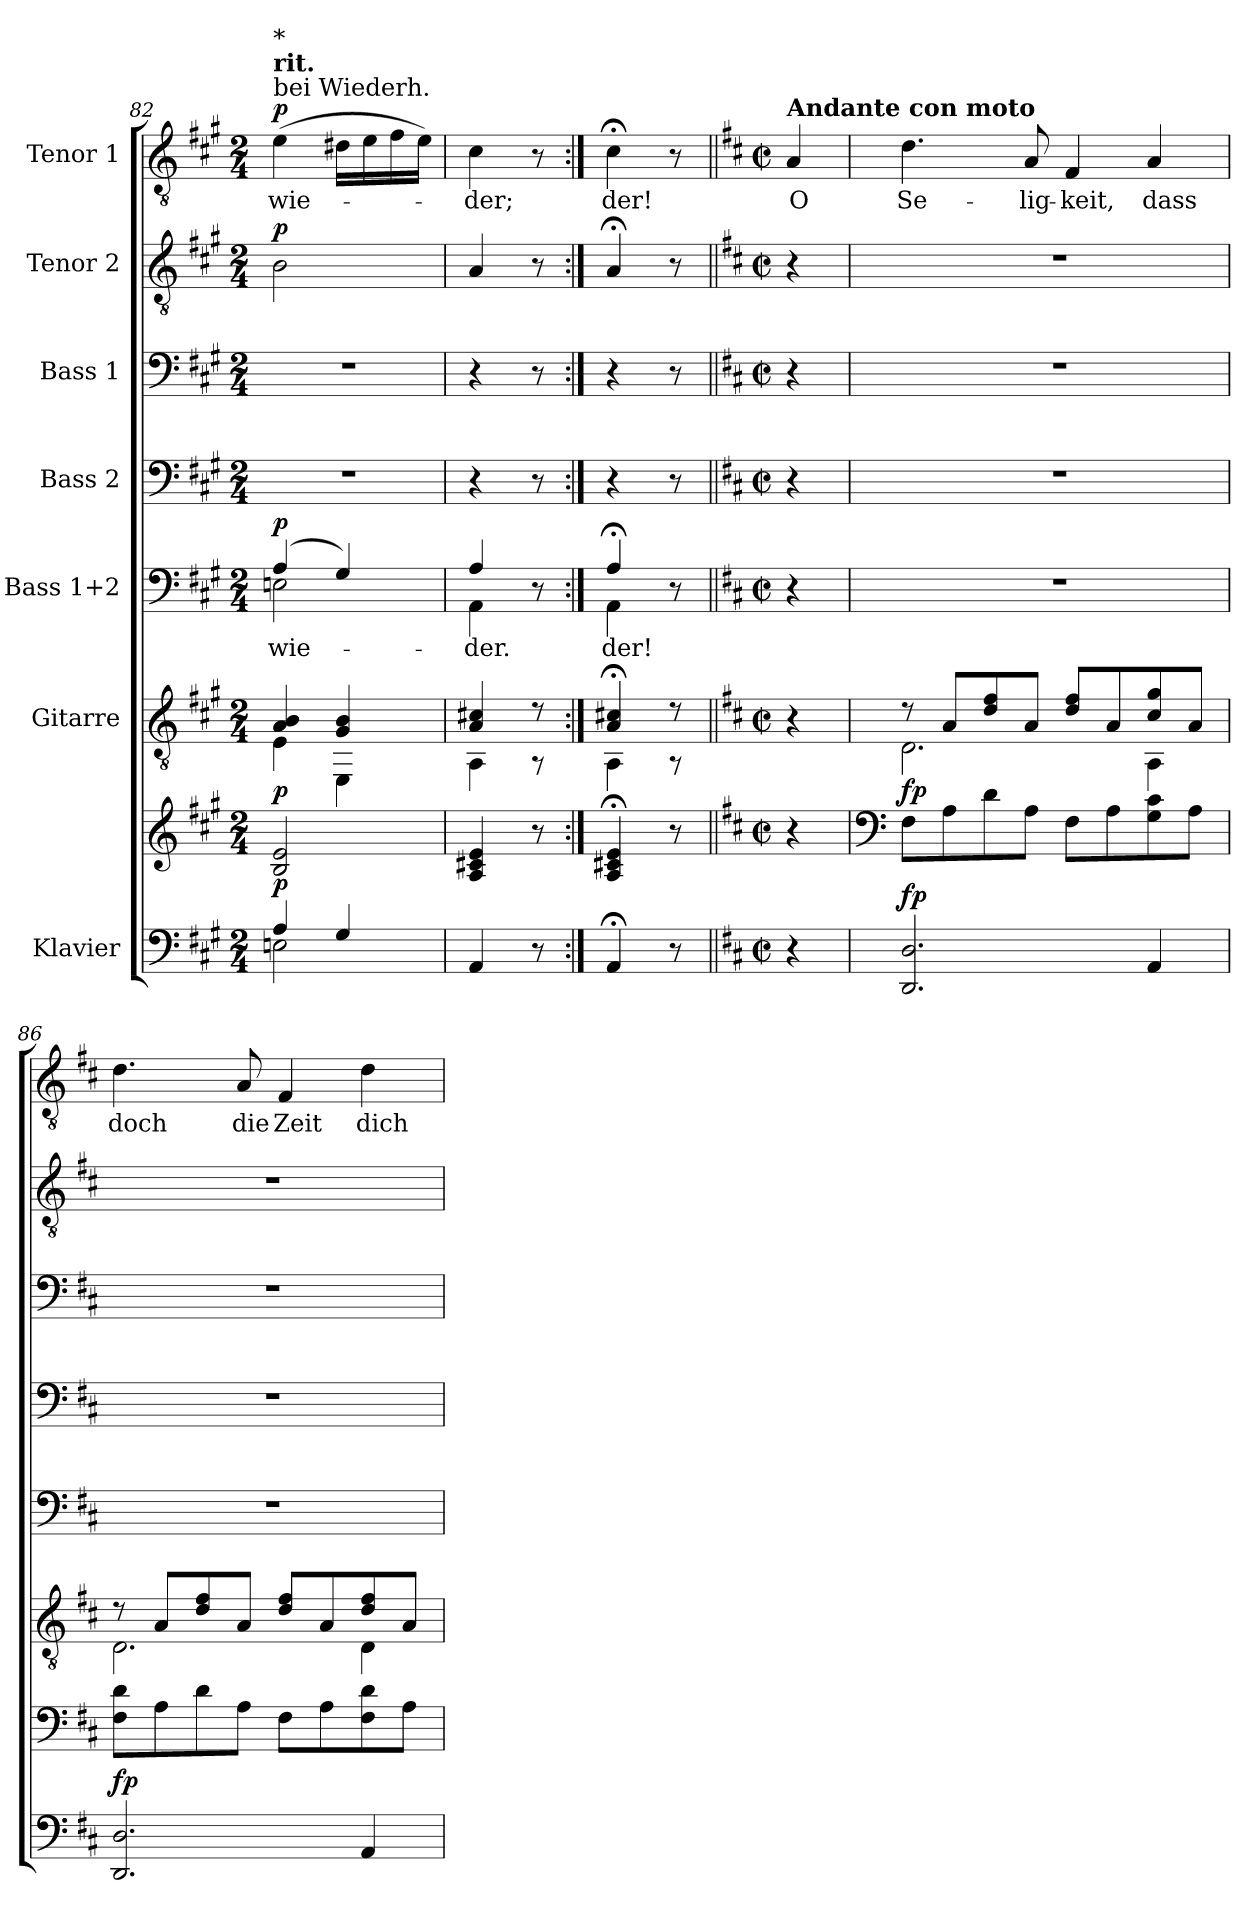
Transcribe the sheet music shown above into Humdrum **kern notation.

**kern	**kern	**dynam	**kern	**dynam	**kern	**text	**dynam	**kern	**kern	**kern	**dynam	**kern	**text	**dynam
*part7	*part7	*part7	*part6	*part6	*part5	*part5	*part5	*part4	*part3	*part2	*part2	*part1	*part1	*part1
*staff8	*staff7	*staff7/8	*staff6	*staff6	*staff5	*staff5	*staff5	*staff4	*staff3	*staff2	*staff2	*staff1	*staff1	*staff1
*I"Klavier	*	*	*I"Gitarre	*	*I"Bass 1+2	*	*	*I"Bass 2	*I"Bass 1	*I"Tenor 2	*	*I"Tenor 1	*	*
*clefF4	*clefG2	*	*clefGv2	*	*clefF4	*	*	*clefF4	*clefF4	*clefGv2	*	*clefGv2	*	*
*k[f#c#g#]	*k[f#c#g#]	*	*k[f#c#g#]	*	*k[f#c#g#]	*	*	*k[f#c#g#]	*k[f#c#g#]	*k[f#c#g#]	*	*k[f#c#g#]	*	*
*M2/4	*M2/4	*	*M2/4	*	*M2/4	*	*	*M2/4	*M2/4	*M2/4	*	*M2/4	*	*
=82	=82	=82	=82	=82	=82	=82	=82	=82	=82	=82	=82	=82	=82	=82
*^	*	*	*^	*	*	*	*	*	*	*	*	*	*	*
!	!	!	!	!	!	!	!	!	!	!	!	!	!	!LO:TX:a:t=bei Wiederh.	!	!
!	!	!	!	!	!	!	!	!	!	!	!	!	!	!LO:TX:a:B:t=rit.	!	!
!	!	!	!	!	!	!	!	!	!	!	!	!	!	!LO:TX:a:t=*	!	!
!	!	!	!LO:DY:a=2	!	!	!LO:DY:b	!	!LO:LY:b	!LO:DY:a	!	!	!	!LO:DY:a	!	!LO:LY:b	!LO:DY:a
*	*	*	*	*	*	*	*^	*	*	*	*	*	*	*	*	*
4A/	2En\	2B/ 2e/	p	4A/ 4B/	4E\	p	(4A/	2En\	wie-	p	2r	2r	2B\	p	(4e\	wie-	p
4G#/	.	.	.	4G#/ 4B/	4EE\	.	4G#/)	.	.	.	.	.	.	.	16d#X\LL	.	.
.	.	.	.	.	.	.	.	.	.	.	.	.	.	.	16e\	.	.
.	.	.	.	.	.	.	.	.	.	.	.	.	.	.	16f#\	.	.
.	.	.	.	.	.	.	.	.	.	.	.	.	.	.	16e\JJ)	.	.
*v	*v	*	*	*	*	*	*	*	*	*	*	*	*	*	*	*	*
=83	=83	=83	=83	=83	=83	=83	=83	=83	=83	=83	=83	=83	=83	=83	=83	=83
!	!	!	!	!	!	!	!	!LO:LY:b	!	!	!	!	!	!	!LO:LY:b	!
4AA/	4A/ 4c#X/ 4e/	.	4A/ 4c#X/	4AA\	.	4A/	4AA\	-der.	.	4r	4r	4A/	.	4c#\	-der;	.
8r	8r	.	8r	8r	.	8r	8ryy	.	.	8r	8r	8r	.	8r	.	.
=84:|!	=84:|!	=84:|!	=84:|!	=84:|!	=84:|!	=84:|!	=84:|!	=84:|!	=84:|!	=84:|!	=84:|!	=84:|!	=84:|!	=84:|!	=84:|!	=84:|!
*^	*	*	*	*	*	*	*	*	*	*	*	*	*	*	*	*
!	!	!	!	!	!	!	!	!	!LO:LY:b	!	!	!	!	!	!	!LO:LY:b	!
4AA;</	4ryy	4A/;< 4c#X/;< 4e/;<	.	4A/;< 4c#X/;<	4AA\	.	4A;</	4AA\	-der!	.	4r	4r	4A;</	.	4c#;<\	-der!	.
8r	8ryy	8r	.	8r	8r	.	8r	8ryy	.	.	8r	8r	8r	.	8r	.	.
*	*	*	*	*v	*v	*	*	*	*	*	*	*	*	*	*	*	*
*v	*v	*	*	*	*	*v	*v	*	*	*	*	*	*	*	*	*
=84X3||	=84X3||	=84X3||	=84X3||	=84X3||	=84X3||	=84X3||	=84X3||	=84X3||	=84X3||	=84X3||	=84X3||	=84X3||	=84X3||	=84X3||
*k[f#c#]	*k[f#c#]	*	*k[f#c#]	*	*k[f#c#]	*	*	*k[f#c#]	*k[f#c#]	*k[f#c#]	*	*k[f#c#]	*	*
*M2/2	*M2/2	*	*M2/2	*	*M2/2	*	*	*M2/2	*M2/2	*M2/2	*	*M2/2	*	*
*met(c|)	*met(c|)	*	*met(c|)	*	*met(c|)	*	*	*met(c|)	*met(c|)	*met(c|)	*	*met(c|)	*	*
*^	*	*	*^	*	*^	*	*	*	*	*	*	*	*	*
!	!	!	!	!	!	!	!	!	!	!	!	!	!	!	!LO:TX:a:B:t=Andante con moto	!	!
!	!	!	!	!	!	!	!	!	!	!	!	!	!	!	!	!LO:LY:b	!
*	*	*	*	*v	*v	*	*	*	*	*	*	*	*	*	*	*	*
*v	*v	*	*	*	*	*v	*v	*	*	*	*	*	*	*	*	*
4r	4r	.	4r	.	4r	.	.	4r	4r	4r	.	4A/	O	.
=85	=85	=85	=85	=85	=85	=85	=85	=85	=85	=85	=85	=85	=85	=85
*	*clefF4	*	*	*	*	*	*	*	*	*	*	*	*	*
*	*	*	*^	*	*	*	*	*	*	*	*	*	*	*
!	!	!LO:DY:a=2	!	!	!LO:DY:b	!	!	!	!	!	!	!	!	!LO:LY:b	!
2.DD/ 2.D/	8F#\L	fp	8r	2.D\	fp	1r	.	.	1r	1r	1r	.	4.d\	Se-	.
.	8A\	.	8A/L	.	.	.	.	.	.	.	.	.	.	.	.
.	8d\	.	8d/ 8f#/	.	.	.	.	.	.	.	.	.	.	.	.
!	!	!	!	!	!	!	!	!	!	!	!	!	!	!LO:LY:b	!
.	8A\J	.	8A/J	.	.	.	.	.	.	.	.	.	8A/	-lig-	.
!	!	!	!	!	!	!	!	!	!	!	!	!	!	!LO:LY:b	!
.	8F#\L	.	8d/ 8f#/L	.	.	.	.	.	.	.	.	.	4F#/	-keit,	.
.	8A\	.	8A/	.	.	.	.	.	.	.	.	.	.	.	.
!	!	!	!	!	!	!	!	!	!	!	!	!	!	!LO:LY:b	!
4AA/	8G\ 8c#\	.	8c#/ 8g/	4AA\	.	.	.	.	.	.	.	.	4A/	dass	.
.	8A\J	.	8A/J	.	.	.	.	.	.	.	.	.	.	.	.
!!LO:LB:g=z
=86	=86	=86	=86	=86	=86	=86	=86	=86	=86	=86	=86	=86	=86	=86	=86
!	!	!LO:DY:a=2	!	!	!	!	!	!	!	!	!	!	!	!LO:LY:b	!
2.DD/ 2.D/	8F#\ 8d\L	fp	8r	2.D\	.	1r	.	.	1r	1r	1r	.	4.d\	doch	.
.	8A\	.	8A/L	.	.	.	.	.	.	.	.	.	.	.	.
.	8d\	.	8d/ 8f#/	.	.	.	.	.	.	.	.	.	.	.	.
!	!	!	!	!	!	!	!	!	!	!	!	!	!	!LO:LY:b	!
.	8A\J	.	8A/J	.	.	.	.	.	.	.	.	.	8A/	die	.
!	!	!	!	!	!	!	!	!	!	!	!	!	!	!LO:LY:b	!
.	8F#\L	.	8d/ 8f#/L	.	.	.	.	.	.	.	.	.	4F#/	Zeit	.
.	8A\	.	8A/	.	.	.	.	.	.	.	.	.	.	.	.
!	!	!	!	!	!	!	!	!	!	!	!	!	!	!LO:LY:b	!
4AA/	8F#\ 8d\	.	8d/ 8f#/	4D\	.	.	.	.	.	.	.	.	4d\	dich	.
.	8A\J	.	8A/J	.	.	.	.	.	.	.	.	.	.	.	.
*	*	*	*v	*v	*	*	*	*	*	*	*	*	*	*	*
=	=	=	=	=	=	=	=	=	=	=	=	=	=	=
*-	*-	*-	*-	*-	*-	*-	*-	*-	*-	*-	*-	*-	*-	*-
